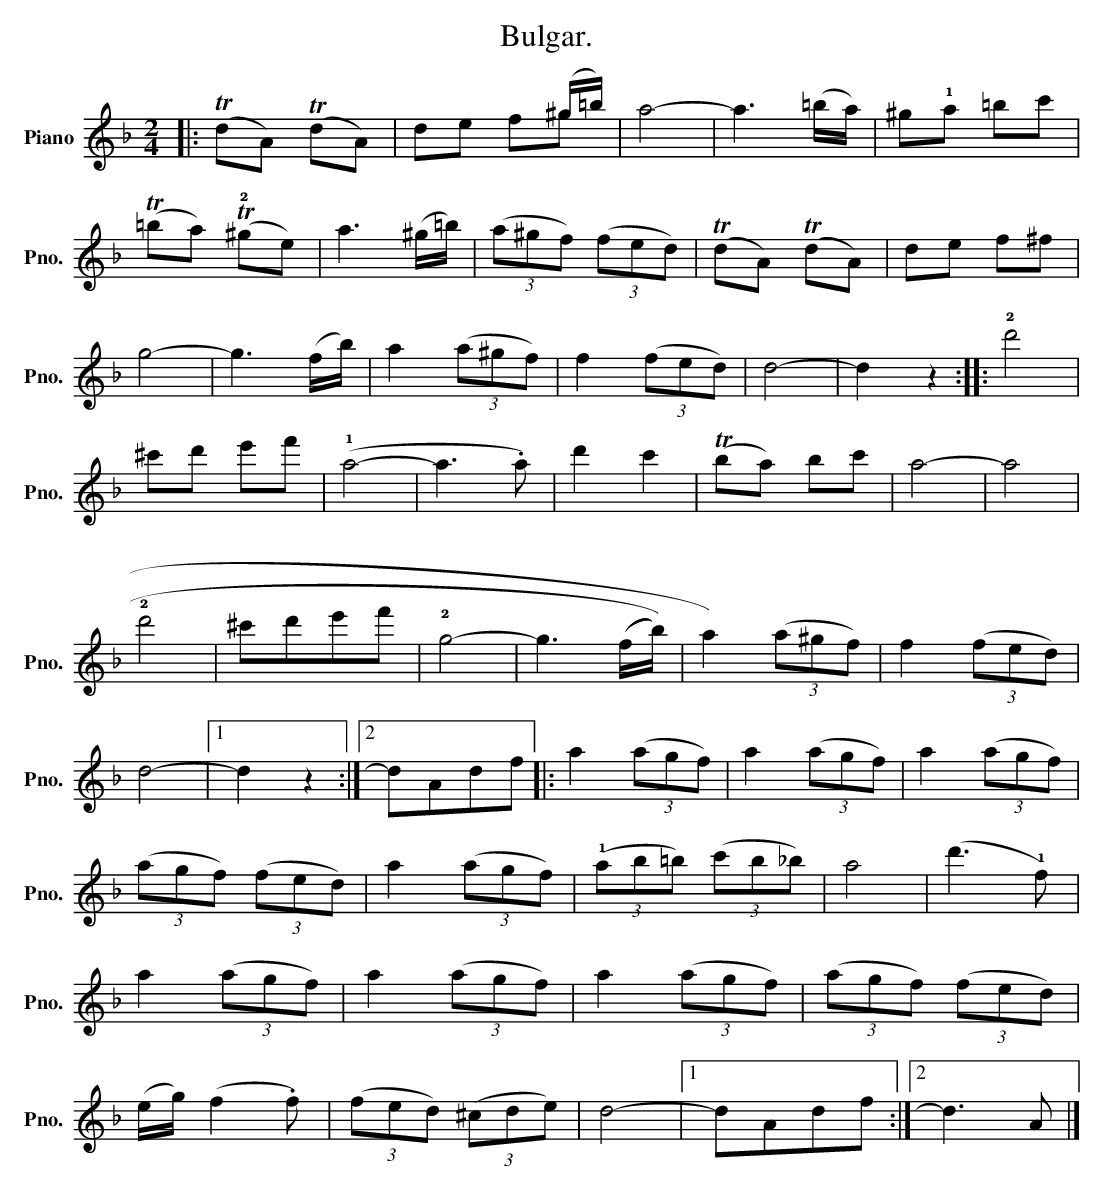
X:1
T:Bulgar.
%%score ( 1 2 )
L:1/8
M:2/4
K:Dmin
V:1 treble nm="Piano" snm="Pno."
V:2 treble
V:1
|: (TdA) (TdA) | x3 (^g/=b/) | a4- | a3 (=b/a/) | ^g!1!a =bc' |$ (T=ba) (T!2!^ge) | a3 (^g/=b/) | %7
 (3(a^gf) (3(fed) | (TdA) (TdA) | de f^f |$ g4- | g3 (f/b/) | a2 (3(a^gf) | f2 (3(fed) | d4- | %15
 d2 z2 :: !2!d'4 |$ ^c'd' e'f' | (!1!a4- | a3 .a) | d'2 c'2 | (Tba) bc' | a4- | a4 |$ !2!d'4 | %25
 ^c'd'e'f' | !2!g4- | g3 ((((f/b/))) | a2) (3(a^gf) | f2 (3(fed) |$ d4- |1 d2 z2 :|2 dAdf |: %33
 a2 (3(agf) | a2 (3(agf) | a2 (3(agf) |$ (3(agf) (3(fed) | a2 (3(agf) | (3(!1!ab=b) (3(c'b_b) | %39
 a4 | (d'3 !1!f) |$ a2 (3(agf) | a2 (3(agf) | a2 (3(agf) | (3(agf) (3(fed) |$ (e/g/) (f2 .f) | %46
 (3(fed) (3(^cde) | d4- |1 dAdf :|2 d3 A |] %50
V:2
|: x4 | de f^g | x4 | x4 | x4 |$ x4 | x4 | x4 | x4 | x4 |$ x4 | x4 | x4 | x4 | x4 | x4 :: x4 |$ %17
 x4 | x4 | x4 | x4 | x4 | x4 | x4 |$ x4 | x4 | x4 | x4 | x4 | x4 |$ x4 |1 x4 :|2 x4 |: x4 | x4 | %35
 x4 |$ x4 | x4 | x4 | x4 | x4 |$ x4 | x4 | x4 | x4 |$ x4 | x4 | x4 |1 x4 :|2 x4 |] %50
